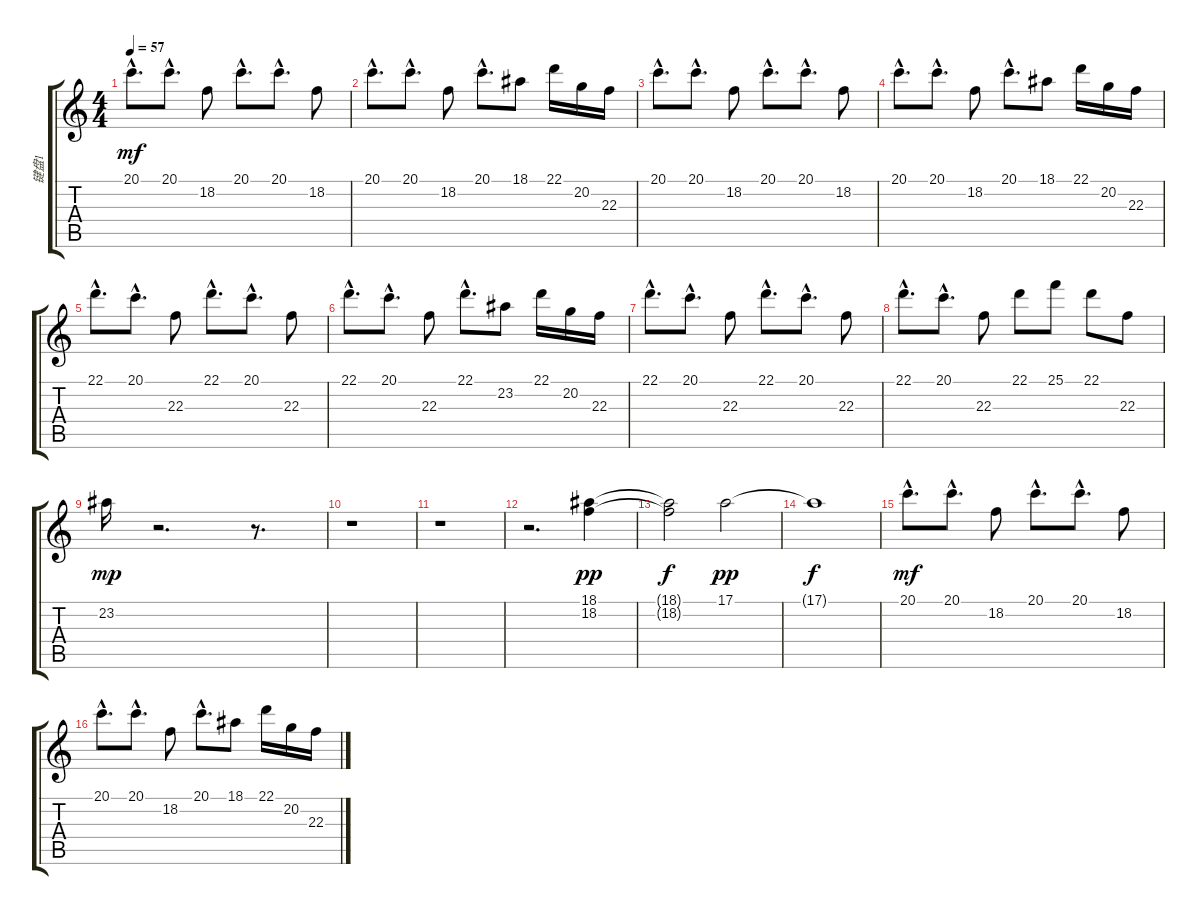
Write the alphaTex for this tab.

\track ("键盘1" "键盘1") {instrument synthbrass1}
\staff {score tabs}
\tuning (E4 B3 G3 D3 A2 E2) {hide}
\ts (4 4)
\tempo 57
\clef g2
\ks c
20.1{hac}.8{d dy mf} 20.1{hac}.8{d} 18.2.8 20.1{hac}.8{d} 20.1{hac}.8{d} 18.2.8 |
20.1{hac}.8{d} 20.1{hac}.8{d} 18.2.8 20.1{hac}.8{d} 18.1.8 22.1.16 20.2.16 22.3.16 |
20.1{hac}.8{d} 20.1{hac}.8{d} 18.2.8 20.1{hac}.8{d} 20.1{hac}.8{d} 18.2.8 |
20.1{hac}.8{d} 20.1{hac}.8{d} 18.2.8 20.1{hac}.8{d} 18.1.8 22.1.16 20.2.16 22.3.16 |
22.1{hac}.8{d} 20.1{hac}.8{d} 22.3.8 22.1{hac}.8{d} 20.1{hac}.8{d} 22.3.8 |
22.1{hac}.8{d} 20.1{hac}.8{d} 22.3.8 22.1{hac}.8{d} 23.2.8 22.1.16 20.2.16 22.3.16 |
22.1{hac}.8{d} 20.1{hac}.8{d} 22.3.8 22.1{hac}.8{d} 20.1{hac}.8{d} 22.3.8 |
22.1{hac}.8{d} 20.1{hac}.8{d} 22.3.8 22.1.8 25.1.8 22.1.8 22.3.8 |
23.2.16{dy mp} r.2{d} r.8{d} |
r.1 |
r.1 |
r.2{d} (18.1 18.2).4{dy pp} |
(18.1{t} 18.2{t}).2{dy f} 17.1.2{dy pp} |
17.1{t}.1{dy f} |
20.1{hac}.8{d dy mf} 20.1{hac}.8{d} 18.2.8 20.1{hac}.8{d} 20.1{hac}.8{d} 18.2.8 |
20.1{hac}.8{d} 20.1{hac}.8{d} 18.2.8 20.1{hac}.8{d} 18.1.8 22.1.16 20.2.16 22.3.16
